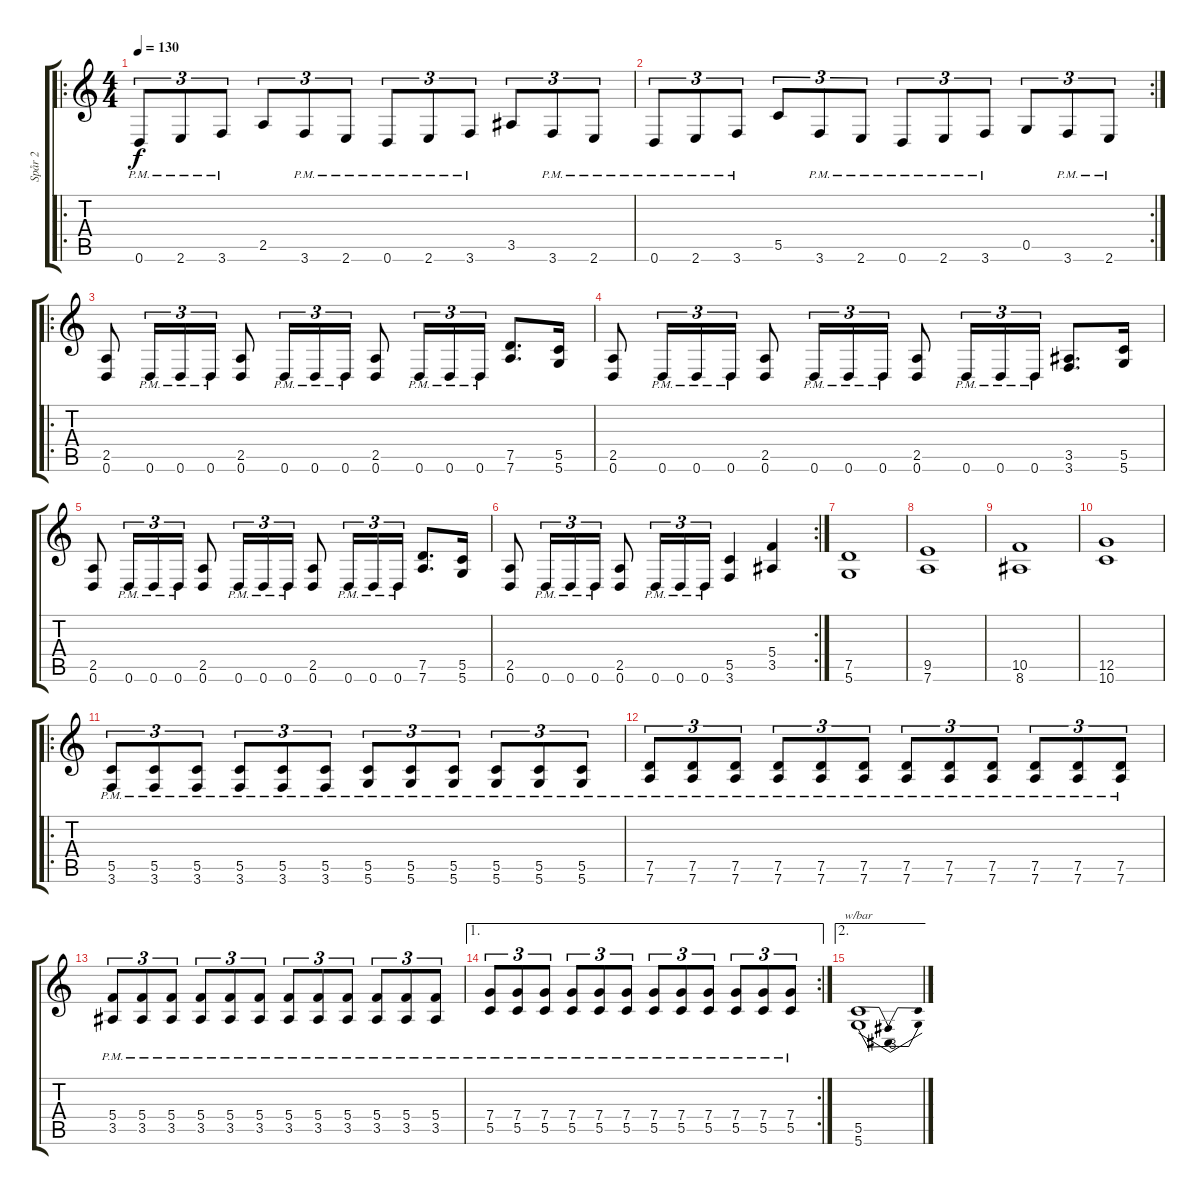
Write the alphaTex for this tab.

\track ("Spår 2" "Spår 2") {instrument distortionguitar}
\staff {score tabs}
\tuning (D4 A3 F3 C3 G2 D2) {hide}
\ro
\ts (4 4)
\tempo 130
\clef g2
\ks c
0.6{pm}.8{tu (3 2) dy f} 2.6{pm}.8{tu (3 2)} 3.6{pm}.8{tu (3 2)} 2.5.8{tu (3 2)} 3.6{pm}.8{tu (3 2)} 2.6{pm}.8{tu (3 2)} 0.6{pm}.8{tu (3 2)} 2.6{pm}.8{tu (3 2)} 3.6{pm}.8{tu (3 2)} 3.5.8{tu (3 2)} 3.6{pm}.8{tu (3 2)} 2.6{pm}.8{tu (3 2)} |
\rc 2
0.6{pm}.8{tu (3 2)} 2.6{pm}.8{tu (3 2)} 3.6{pm}.8{tu (3 2)} 5.5.8{tu (3 2)} 3.6{pm}.8{tu (3 2)} 2.6{pm}.8{tu (3 2)} 0.6{pm}.8{tu (3 2)} 2.6{pm}.8{tu (3 2)} 3.6{pm}.8{tu (3 2)} 0.5.8{tu (3 2)} 3.6{pm}.8{tu (3 2)} 2.6{pm}.8{tu (3 2)} |
\ro
(2.5 0.6).8 0.6{pm}.16{tu (3 2)} 0.6{pm}.16{tu (3 2)} 0.6{pm}.16{tu (3 2)} (2.5 0.6).8 0.6{pm}.16{tu (3 2)} 0.6{pm}.16{tu (3 2)} 0.6{pm}.16{tu (3 2)} (2.5 0.6).8 0.6{pm}.16{tu (3 2)} 0.6{pm}.16{tu (3 2)} 0.6{pm}.16{tu (3 2)} (7.5 7.6).8{d} (5.5 5.6).16 |
(2.5 0.6).8 0.6{pm}.16{tu (3 2)} 0.6{pm}.16{tu (3 2)} 0.6{pm}.16{tu (3 2)} (2.5 0.6).8 0.6{pm}.16{tu (3 2)} 0.6{pm}.16{tu (3 2)} 0.6{pm}.16{tu (3 2)} (2.5 0.6).8 0.6{pm}.16{tu (3 2)} 0.6{pm}.16{tu (3 2)} 0.6{pm}.16{tu (3 2)} (3.5 3.6).8{d} (5.5 5.6).16 |
(2.5 0.6).8 0.6{pm}.16{tu (3 2)} 0.6{pm}.16{tu (3 2)} 0.6{pm}.16{tu (3 2)} (2.5 0.6).8 0.6{pm}.16{tu (3 2)} 0.6{pm}.16{tu (3 2)} 0.6{pm}.16{tu (3 2)} (2.5 0.6).8 0.6{pm}.16{tu (3 2)} 0.6{pm}.16{tu (3 2)} 0.6{pm}.16{tu (3 2)} (7.5 7.6).8{d} (5.5 5.6).16 |
\rc 2
(2.5 0.6).8 0.6{pm}.16{tu (3 2)} 0.6{pm}.16{tu (3 2)} 0.6{pm}.16{tu (3 2)} (2.5 0.6).8 0.6{pm}.16{tu (3 2)} 0.6{pm}.16{tu (3 2)} 0.6{pm}.16{tu (3 2)} (5.5 3.6).4 (5.4 3.5).4 |
(7.5 5.6).1 |
(9.5 7.6).1 |
(10.5 8.6).1 |
(12.5 10.6).1 |
\ro
(5.5{pm} 3.6{pm}).8{tu (3 2)} (5.5{pm} 3.6{pm}).8{tu (3 2)} (5.5{pm} 3.6{pm}).8{tu (3 2)} (5.5{pm} 3.6{pm}).8{tu (3 2)} (5.5{pm} 3.6{pm}).8{tu (3 2)} (5.5{pm} 3.6{pm}).8{tu (3 2)} (5.5{pm} 5.6{pm}).8{tu (3 2)} (5.5{pm} 5.6{pm}).8{tu (3 2)} (5.5{pm} 5.6{pm}).8{tu (3 2)} (5.5{pm} 5.6{pm}).8{tu (3 2)} (5.5{pm} 5.6{pm}).8{tu (3 2)} (5.5{pm} 5.6{pm}).8{tu (3 2)} |
(7.5{pm} 7.6{pm}).8{tu (3 2)} (7.5{pm} 7.6{pm}).8{tu (3 2)} (7.5{pm} 7.6{pm}).8{tu (3 2)} (7.5{pm} 7.6{pm}).8{tu (3 2)} (7.5{pm} 7.6{pm}).8{tu (3 2)} (7.5{pm} 7.6{pm}).8{tu (3 2)} (7.5{pm} 7.6{pm}).8{tu (3 2)} (7.5{pm} 7.6{pm}).8{tu (3 2)} (7.5{pm} 7.6{pm}).8{tu (3 2)} (7.5{pm} 7.6{pm}).8{tu (3 2)} (7.5{pm} 7.6{pm}).8{tu (3 2)} (7.5{pm} 7.6{pm}).8{tu (3 2)} |
(5.4{pm} 3.5{pm}).8{tu (3 2)} (5.4{pm} 3.5{pm}).8{tu (3 2)} (5.4{pm} 3.5{pm}).8{tu (3 2)} (5.4{pm} 3.5{pm}).8{tu (3 2)} (5.4{pm} 3.5{pm}).8{tu (3 2)} (5.4{pm} 3.5{pm}).8{tu (3 2)} (5.4{pm} 3.5{pm}).8{tu (3 2)} (5.4{pm} 3.5{pm}).8{tu (3 2)} (5.4{pm} 3.5{pm}).8{tu (3 2)} (5.4{pm} 3.5{pm}).8{tu (3 2)} (5.4{pm} 3.5{pm}).8{tu (3 2)} (5.4{pm} 3.5{pm}).8{tu (3 2)} |
\ae 1
\rc 2
(7.4{pm} 5.5{pm}).8{tu (3 2)} (7.4{pm} 5.5{pm}).8{tu (3 2)} (7.4{pm} 5.5{pm}).8{tu (3 2)} (7.4{pm} 5.5{pm}).8{tu (3 2)} (7.4{pm} 5.5{pm}).8{tu (3 2)} (7.4{pm} 5.5{pm}).8{tu (3 2)} (7.4{pm} 5.5{pm}).8{tu (3 2)} (7.4{pm} 5.5{pm}).8{tu (3 2)} (7.4{pm} 5.5{pm}).8{tu (3 2)} (7.4{pm} 5.5{pm}).8{tu (3 2)} (7.4{pm} 5.5{pm}).8{tu (3 2)} (7.4{pm} 5.5{pm}).8{tu (3 2)} |
\ae 2
(5.5 5.6).1{tbe (dip default 0 0 45 -12 60 0)}
